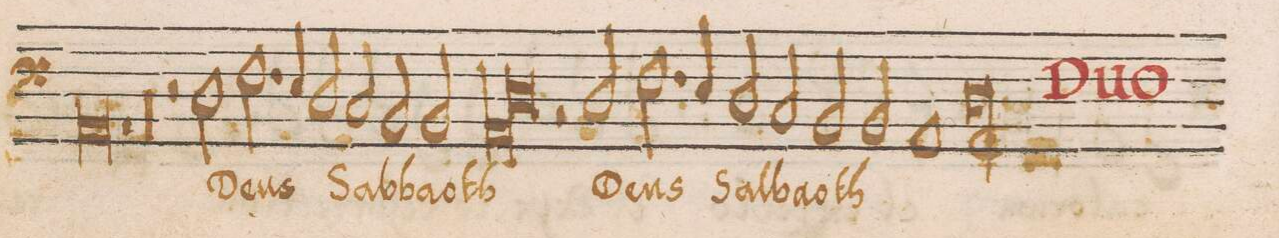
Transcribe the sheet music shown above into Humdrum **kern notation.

**kern	**text
*I"BASSVS	*
*clefF4	*
*k[]	*
*met(C|)	*
*M2/1	*
0AA	-oth
*	*Xij
=24-	=24-
1r	.
=25-	=25-
00r	.
=26-	=26-
=27-	=27-
2r	.
2D\	De-
2.F\	-us
4E/	.
=28-	=28-
2D/	.
2C/	Sab-
2BB/	-ba-
2BB/	-oth
=29-	=29-
*lig	*
1AA	.
1D	.
*Xlig	*
=30-	=30-
2r	.
2D/	De-
2.F\	-us
4E/	.
=31-	=31-
2D/	Sal-
2C/	-ba-
2BB/	-oth
2BB/	.
=32-	=32-
1AA	.
1D;\l	.
=33-	=33-
*M2/1	*
*met(C|)	*
*-	*-
